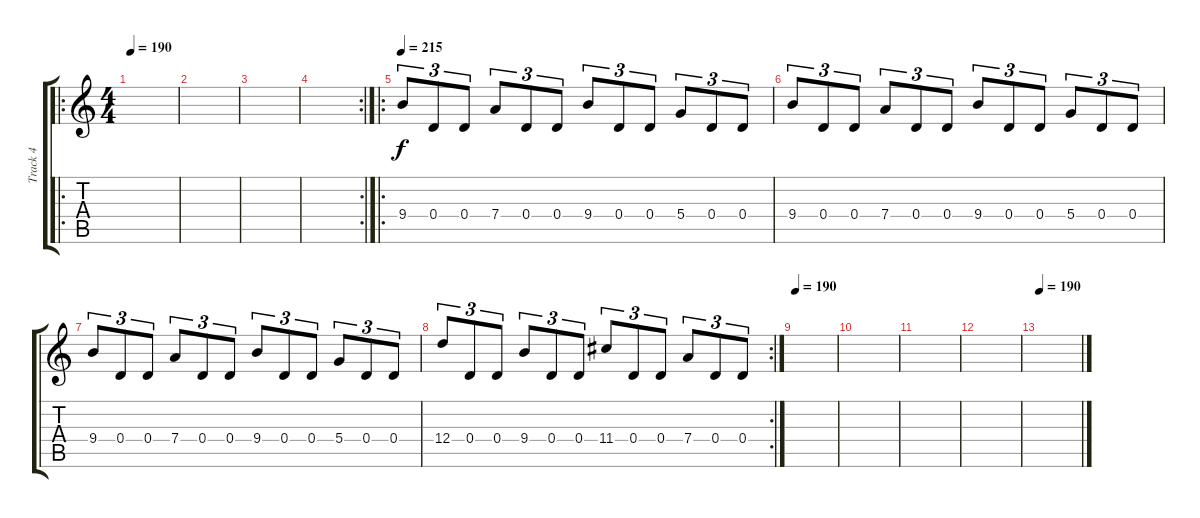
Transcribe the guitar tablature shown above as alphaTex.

\track ("Track 4" "Track 4") {instrument distortionguitar}
\staff {score tabs}
\tuning (E4 B3 G3 D3 A2 E2) {hide}
\ro
\ts (4 4)
\tempo 190
\clef g2
\ks c
|
|
|
\rc 2
|
\ro
\tempo 215
9.4.8{tu (3 2) balance 8} 0.4.8{tu (3 2)} 0.4.8{tu (3 2)} 7.4.8{tu (3 2)} 0.4.8{tu (3 2)} 0.4.8{tu (3 2)} 9.4.8{tu (3 2)} 0.4.8{tu (3 2)} 0.4.8{tu (3 2)} 5.4.8{tu (3 2)} 0.4.8{tu (3 2)} 0.4.8{tu (3 2)} |
9.4.8{tu (3 2)} 0.4.8{tu (3 2)} 0.4.8{tu (3 2)} 7.4.8{tu (3 2)} 0.4.8{tu (3 2)} 0.4.8{tu (3 2)} 9.4.8{tu (3 2)} 0.4.8{tu (3 2)} 0.4.8{tu (3 2)} 5.4.8{tu (3 2)} 0.4.8{tu (3 2)} 0.4.8{tu (3 2)} |
9.4.8{tu (3 2)} 0.4.8{tu (3 2)} 0.4.8{tu (3 2)} 7.4.8{tu (3 2)} 0.4.8{tu (3 2)} 0.4.8{tu (3 2)} 9.4.8{tu (3 2)} 0.4.8{tu (3 2)} 0.4.8{tu (3 2)} 5.4.8{tu (3 2)} 0.4.8{tu (3 2)} 0.4.8{tu (3 2)} |
\rc 2
12.4.8{tu (3 2)} 0.4.8{tu (3 2)} 0.4.8{tu (3 2)} 9.4.8{tu (3 2)} 0.4.8{tu (3 2)} 0.4.8{tu (3 2)} 11.4.8{tu (3 2)} 0.4.8{tu (3 2)} 0.4.8{tu (3 2)} 7.4.8{tu (3 2)} 0.4.8{tu (3 2)} 0.4.8{tu (3 2)} |
\tempo 190
|
|
|
|
\tempo 190
